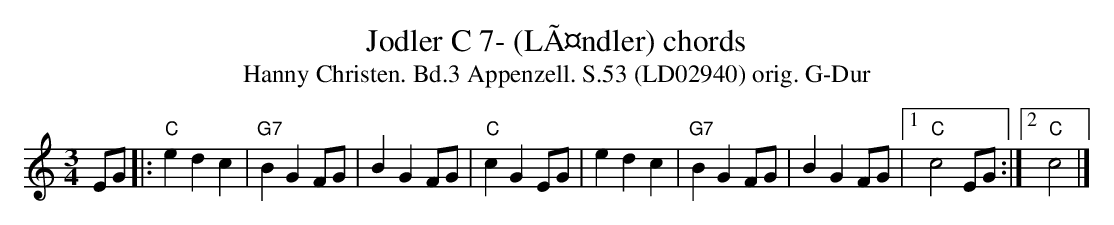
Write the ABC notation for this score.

X:1
T:Jodler C 7- (LÃ¤ndler) chords
T:Hanny Christen. Bd.3 Appenzell. S.53 (LD02940) orig. G-Dur
M:3/4
L:1/8
K:Cmaj%%MIDI gchordon
EG |: "C"e2 d2 c2 | "G7"B2 G2 FG | B2 G2 FG | "C"c2 G2 EG | e2 d2 c2 | "G7"B2 G2 FG | B2 G2 FG |1 "C"c4 EG :|2 "C"c4 |]
